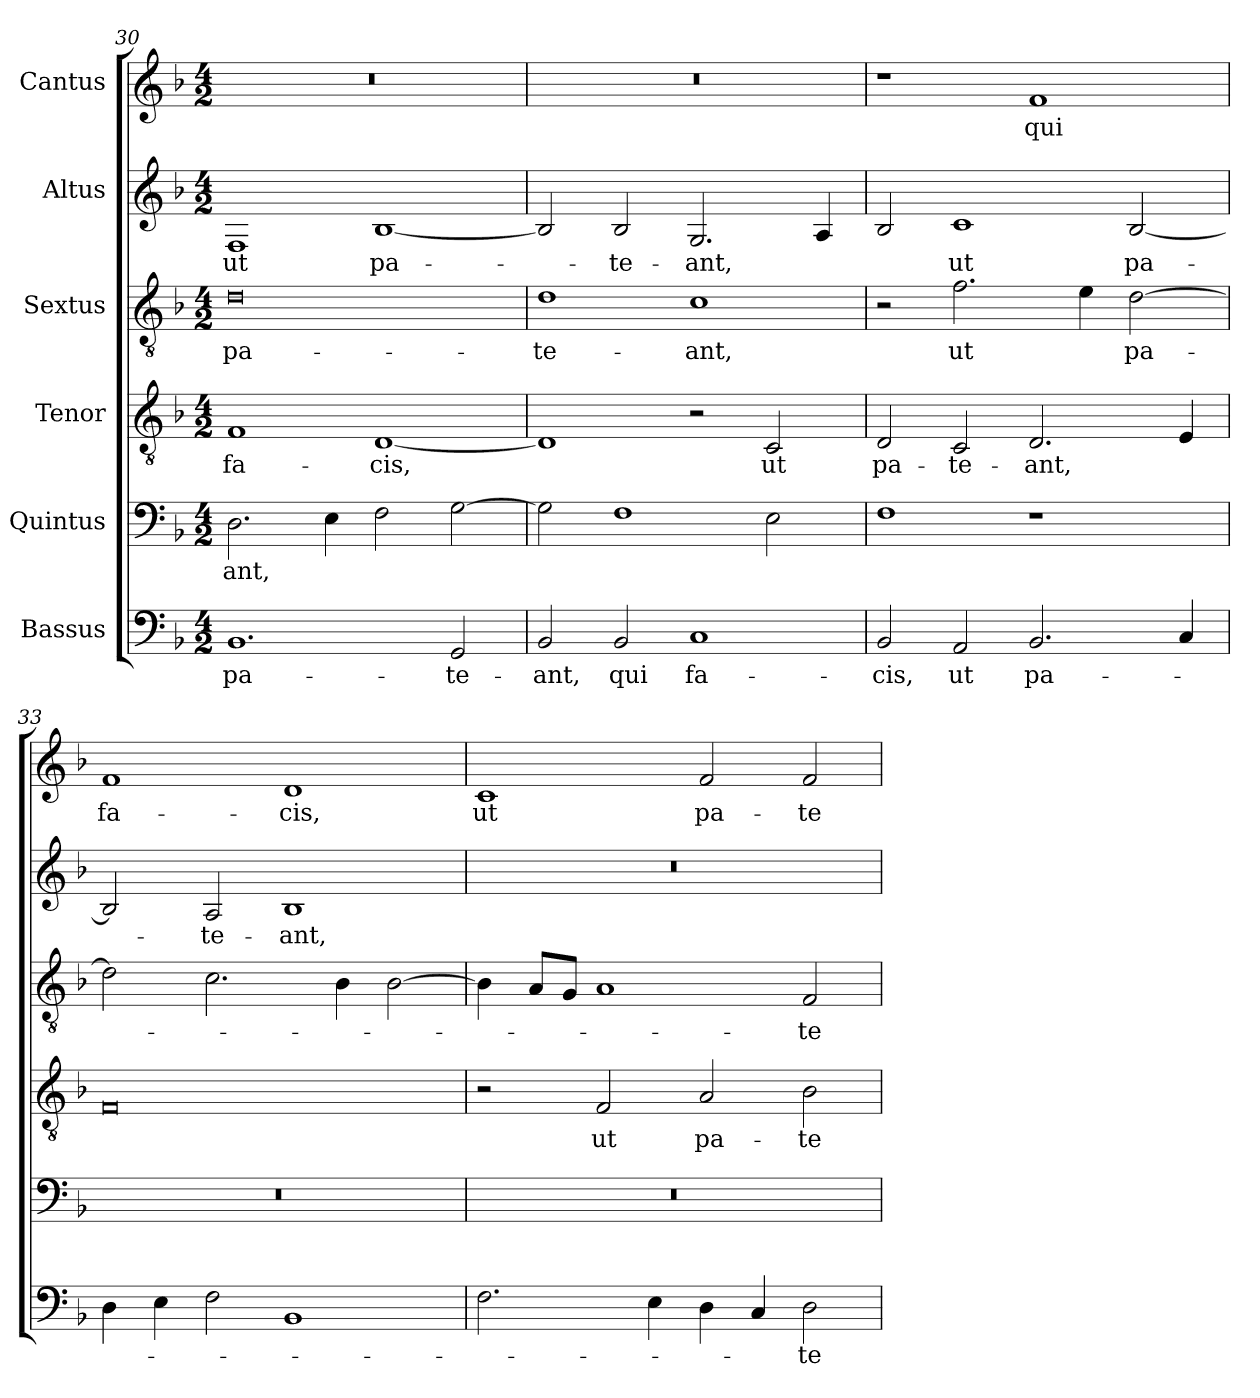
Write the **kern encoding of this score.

**kern	**text	**kern	**text	**kern	**text	**kern	**text	**kern	**text	**kern	**text
*part6	*part6	*part5	*part5	*part4	*part4	*part3	*part3	*part2	*part2	*part1	*part1
*staff6	*staff6	*staff5	*staff5	*staff4	*staff4	*staff3	*staff3	*staff2	*staff2	*staff1	*staff1
*I"Bassus	*	*I"Quintus	*	*I"Tenor	*	*I"Sextus	*	*I"Altus	*	*I"Cantus	*
*clefF4	*	*clefF4	*	*clefGv2	*	*clefGv2	*	*clefG2	*	*clefG2	*
*k[b-]	*	*k[b-]	*	*k[b-]	*	*k[b-]	*	*k[b-]	*	*k[b-]	*
*F:	*	*F:	*	*F:	*	*F:	*	*F:	*	*F:	*
*M4/2	*	*M4/2	*	*M4/2	*	*M4/2	*	*M4/2	*	*M4/2	*
=30	=30	=30	=30	=30	=30	=30	=30	=30	=30	=30	=30
!	!LO:LY:b	!	!LO:LY:b	!	!LO:LY:b	!	!LO:LY:b	!	!LO:LY:b	!	!
1.BB-	pa-	2.D\	-ant,	1F	fa-	0d	pa-	1F	ut	0r	.
.	.	4E\	.	.	.	.	.	.	.	.	.
!	!	!	!	!	!LO:LY:b	!	!	!	!LO:LY:b	!	!
.	.	2F\	.	[1D	-cis,	.	.	[1B-	pa-	.	.
!	!LO:LY:b	!	!	!	!	!	!	!	!	!	!
2GG/	-te-	[2G\	.	.	.	.	.	.	.	.	.
=31	=31	=31	=31	=31	=31	=31	=31	=31	=31	=31	=31
!	!LO:LY:b	!	!	!	!	!	!LO:LY:b	!	!	!	!
2BB-/	-ant,	2G\]	.	1D]	.	1d	-te-	2B-/]	.	0r	.
!	!LO:LY:b	!	!	!	!	!	!	!	!LO:LY:b	!	!
2BB-/	qui	1F	.	.	.	.	.	2B-/	-te-	.	.
!	!LO:LY:b	!	!	!	!	!	!LO:LY:b	!	!LO:LY:b	!	!
1C	fa-	.	.	2r	.	1c	-ant,	2.G/	-ant,	.	.
!	!	!	!	!	!LO:LY:b	!	!	!	!	!	!
.	.	2E\	.	2C/	ut	.	.	.	.	.	.
.	.	.	.	.	.	.	.	4A/	.	.	.
!!LO:PB:g=z
=32	=32	=32	=32	=32	=32	=32	=32	=32	=32	=32	=32
!	!LO:LY:b	!	!	!	!LO:LY:b	!	!	!	!	!	!
2BB-/	-cis,	1F	.	2D/	pa-	2r	.	2B-/	.	1r	.
!	!LO:LY:b	!	!	!	!LO:LY:b	!	!LO:LY:b	!	!LO:LY:b	!	!
2AA/	ut	.	.	2C/	-te-	2.f\	ut	1c	ut	.	.
!	!LO:LY:b	!	!	!	!LO:LY:b	!	!	!	!	!	!LO:LY:b
2.BB-/	pa-	1r	.	2.D/	-ant,	.	.	.	.	1f	qui
.	.	.	.	.	.	4e\	.	.	.	.	.
!	!	!	!	!	!	!	!LO:LY:b	!	!LO:LY:b	!	!
.	.	.	.	.	.	[2d\	pa-	[2B-/	pa-	.	.
4C/	.	.	.	4E/	.	.	.	.	.	.	.
=33	=33	=33	=33	=33	=33	=33	=33	=33	=33	=33	=33
!	!	!	!	!	!	!	!	!	!	!	!LO:LY:b
4D\	.	0r	.	0F	.	2d\]	.	2B-/]	.	1f	fa-
4E\	.	.	.	.	.	.	.	.	.	.	.
!	!	!	!	!	!	!	!	!	!LO:LY:b	!	!
2F\	.	.	.	.	.	2.c\	.	2A/	-te-	.	.
!	!	!	!	!	!	!	!	!	!LO:LY:b	!	!LO:LY:b
1BB-	.	.	.	.	.	.	.	1B-	-ant,	1d	-cis,
.	.	.	.	.	.	4B-\	.	.	.	.	.
.	.	.	.	.	.	[2B-\	.	.	.	.	.
=34	=34	=34	=34	=34	=34	=34	=34	=34	=34	=34	=34
!	!	!	!	!	!	!	!	!	!	!	!LO:LY:b
2.F\	.	0r	.	2r	.	4B-\]	.	0r	.	1c	ut
.	.	.	.	.	.	8A/L	.	.	.	.	.
.	.	.	.	.	.	8G/J	.	.	.	.	.
!	!	!	!	!	!LO:LY:b	!	!	!	!	!	!
.	.	.	.	2F/	ut	1A	.	.	.	.	.
4E\	.	.	.	.	.	.	.	.	.	.	.
!	!	!	!	!	!LO:LY:b	!	!	!	!	!	!LO:LY:b
4D\	.	.	.	2A/	pa-	.	.	.	.	2f/	pa-
4C/	.	.	.	.	.	.	.	.	.	.	.
!	!LO:LY:b	!	!	!	!LO:LY:b	!	!LO:LY:b	!	!	!	!LO:LY:b
2D\	-te-	.	.	2B-\	-te-	2F/	-te-	.	.	2f/	-te-
=	=	=	=	=	=	=	=	=	=	=	=
*-	*-	*-	*-	*-	*-	*-	*-	*-	*-	*-	*-
